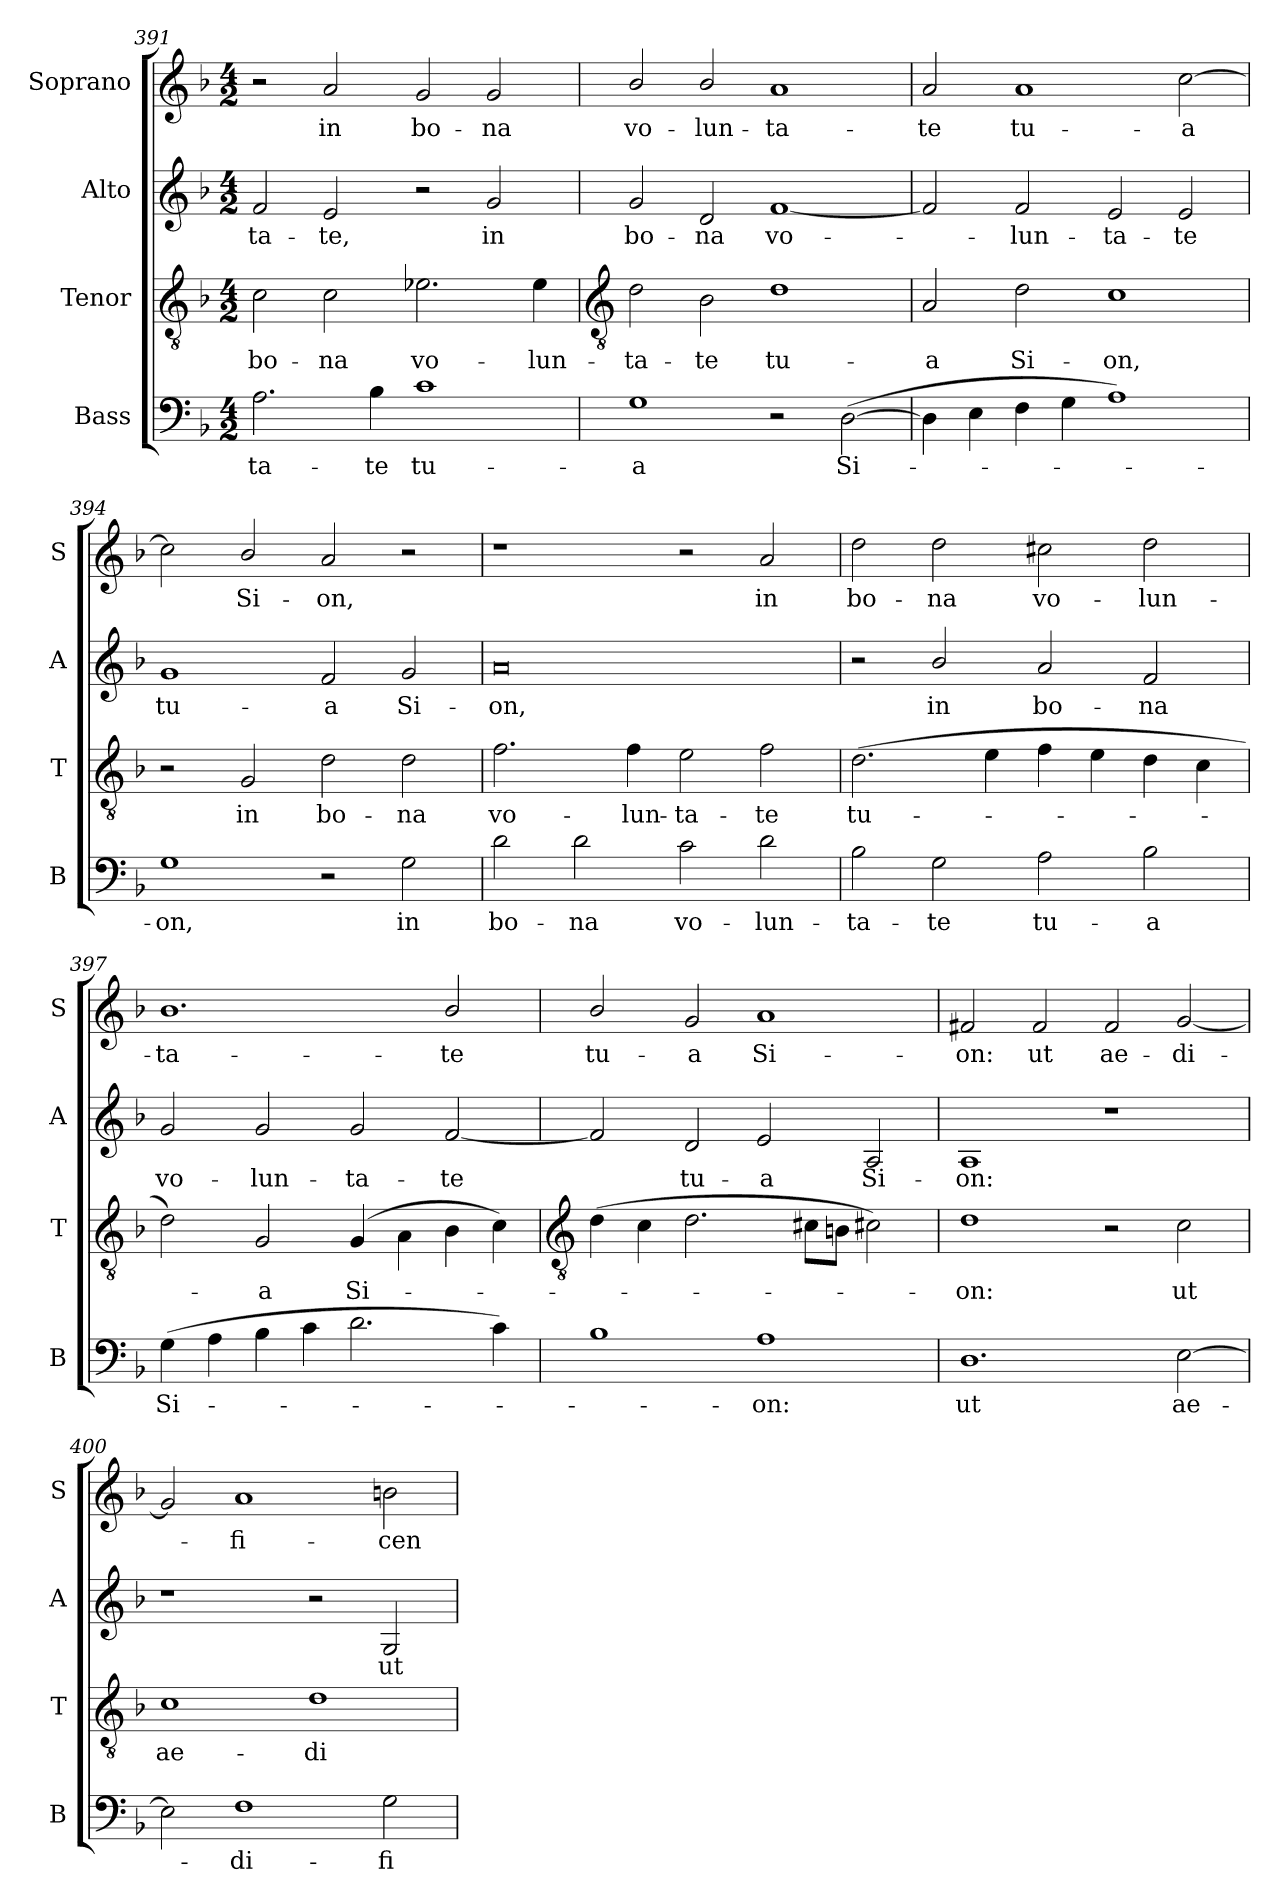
**kern	**text	**kern	**text	**kern	**text	**kern	**text
*part4	*part4	*part3	*part3	*part2	*part2	*part1	*part1
*staff4	*staff4	*staff3	*staff3	*staff2	*staff2	*staff1	*staff1
*I"Bass	*	*I"Tenor	*	*I"Alto	*	*I"Soprano	*
*I'B	*	*I'T	*	*I'A	*	*I'S	*
*clefF4	*	*clefGv2	*	*clefG2	*	*clefG2	*
*k[b-]	*	*k[b-]	*	*k[b-]	*	*k[b-]	*
*F:	*	*F:	*	*F:	*	*F:	*
*M4/2	*	*M4/2	*	*M4/2	*	*M4/2	*
=391	=391	=391	=391	=391	=391	=391	=391
!	!LO:LY:b	!	!LO:LY:b	!	!LO:LY:b	!	!
2.A	-ta-	2c	bo-	2f	-ta-	2r	.
!	!	!	!LO:LY:b	!	!LO:LY:b	!	!LO:LY:b
.	.	2c	-na	2e	-te,	2a	in
!	!LO:LY:b	!	!	!	!	!	!
4B-	-te	.	.	.	.	.	.
!	!LO:LY:b	!	!LO:LY:b	!	!	!	!LO:LY:b
1c	tu-	2.e-X	vo-	2r	.	2g	bo-
!	!	!	!	!	!LO:LY:b	!	!LO:LY:b
.	.	.	.	2g	in	2g	-na
!	!	!	!LO:LY:b	!	!	!	!
.	.	4e-	-lun-	.	.	.	.
!!LO:LB:g=z
=392	=392	=392	=392	=392	=392	=392	=392
*	*	*clefGv2	*	*	*	*	*
!	!LO:LY:b	!	!LO:LY:b	!	!LO:LY:b	!	!LO:LY:b
1G	-a	2d	-ta-	2g	bo-	2b-/	vo-
!	!	!	!LO:LY:b	!	!LO:LY:b	!	!LO:LY:b
.	.	2B-	-te	2d	-na	2b-/	-lun-
!	!	!	!LO:LY:b	!	!LO:LY:b	!	!LO:LY:b
2r	.	1d	tu-	[1f	vo-	1a	-ta-
!	!LO:LY:b	!	!	!	!	!	!
(>[2D	Si-	.	.	.	.	.	.
=393	=393	=393	=393	=393	=393	=393	=393
!	!	!	!LO:LY:b	!	!	!	!LO:LY:b
4D]	.	2A	-a	2f]	.	2a	-te
4E	.	.	.	.	.	.	.
!	!	!	!LO:LY:b	!	!LO:LY:b	!	!LO:LY:b
4F	.	2d	Si-	2f	lun-	1a	tu-
4G	.	.	.	.	.	.	.
!	!	!	!LO:LY:b	!	!LO:LY:b	!	!
1A)	.	1c	-on,	2e	-ta-	.	.
!	!	!	!	!	!LO:LY:b	!	!LO:LY:b
.	.	.	.	2e	-te	[2cc	-a
=394	=394	=394	=394	=394	=394	=394	=394
!	!LO:LY:b	!	!	!	!LO:LY:b	!	!
1G	on,	2r	.	1g	tu-	2cc]	.
!	!	!	!LO:LY:b	!	!	!	!LO:LY:b
.	.	2G	in	.	.	2b-/	Si-
!	!	!	!LO:LY:b	!	!LO:LY:b	!	!LO:LY:b
2r	.	2d	bo-	2f	-a	2a	-on,
!	!LO:LY:b	!	!LO:LY:b	!	!LO:LY:b	!	!
2G	in	2d	-na	2g	Si-	2r	.
=395	=395	=395	=395	=395	=395	=395	=395
!	!LO:LY:b	!	!LO:LY:b	!	!LO:LY:b	!	!
2d	bo-	2.f	vo-	0a	-on,	1r	.
!	!LO:LY:b	!	!	!	!	!	!
2d	-na	.	.	.	.	.	.
!	!	!	!LO:LY:b	!	!	!	!
.	.	4f	-lun-	.	.	.	.
!	!LO:LY:b	!	!LO:LY:b	!	!	!	!
2c	vo-	2e	-ta-	.	.	2r	.
!	!LO:LY:b	!	!LO:LY:b	!	!	!	!LO:LY:b
2d	-lun-	2f	-te	.	.	2a	in
=396	=396	=396	=396	=396	=396	=396	=396
!	!LO:LY:b	!	!LO:LY:b	!	!	!	!LO:LY:b
2B-	-ta-	(>2.d	tu-	2r	.	2dd	bo-
!	!LO:LY:b	!	!	!	!LO:LY:b	!	!LO:LY:b
2G	-te	.	.	2b-/	in	2dd	-na
.	.	4e	.	.	.	.	.
!	!LO:LY:b	!	!	!	!LO:LY:b	!	!LO:LY:b
2A	tu-	4f	.	2a	bo-	2cc#X	vo-
.	.	4e	.	.	.	.	.
!	!LO:LY:b	!	!	!	!LO:LY:b	!	!LO:LY:b
2B-	-a	4d	.	2f	-na	2dd	-lun-
.	.	4c	.	.	.	.	.
=397	=397	=397	=397	=397	=397	=397	=397
!	!LO:LY:b	!	!	!	!LO:LY:b	!	!LO:LY:b
(>4G	Si-	2d)	.	2g	vo-	1.b-	-ta-
4A	.	.	.	.	.	.	.
!	!	!	!LO:LY:b	!	!LO:LY:b	!	!
4B-	.	2G	a	2g	-lun-	.	.
4c	.	.	.	.	.	.	.
!	!	!	!LO:LY:b	!	!LO:LY:b	!	!
2.d	.	(>4G	Si-	2g	-ta-	.	.
.	.	4A\	.	.	.	.	.
!	!	!	!	!	!LO:LY:b	!	!LO:LY:b
.	.	4B-	.	[2f	-te	2b-/	-te
4c)	.	4c)	.	.	.	.	.
!!LO:LB:g=z
=398	=398	=398	=398	=398	=398	=398	=398
*	*	*clefGv2	*	*	*	*	*
!	!	!	!	!	!	!	!LO:LY:b
1B-	.	(>4d	.	2f]	.	2b-/	tu-
.	.	4c	.	.	.	.	.
!	!	!	!	!	!LO:LY:b	!	!LO:LY:b
.	.	2.d	.	2d	tu-	2g	-a
!	!LO:LY:b	!	!	!	!LO:LY:b	!	!LO:LY:b
1A	on:	.	.	2e	-a	1a	Si-
.	.	8c#L	.	.	.	.	.
.	.	8BJ	.	.	.	.	.
!	!	!	!	!	!LO:LY:b	!	!
.	.	2c#X)	.	2A	Si-	.	.
=399	=399	=399	=399	=399	=399	=399	=399
!	!LO:LY:b	!	!LO:LY:b	!	!LO:LY:b	!	!LO:LY:b
1.D	ut	1d	on:	1A	-on:	2f#X	-on:
!	!	!	!	!	!	!	!LO:LY:b
.	.	.	.	.	.	2f#	ut
!	!	!	!	!	!	!	!LO:LY:b
.	.	2r	.	1r	.	2f#	ae-
!	!LO:LY:b	!	!LO:LY:b	!	!	!	!LO:LY:b
[2E	ae-	2c	ut	.	.	[2g	-di-
=400	=400	=400	=400	=400	=400	=400	=400
!	!	!	!LO:LY:b	!	!	!	!
2E]	.	1c	ae-	1r	.	2g]	.
!	!LO:LY:b	!	!	!	!	!	!LO:LY:b
1F	di-	.	.	.	.	1a	fi-
!	!	!	!LO:LY:b	!	!	!	!
.	.	1d	-di-	2r	.	.	.
!	!LO:LY:b	!	!	!	!LO:LY:b	!	!LO:LY:b
2G	-fi-	.	.	2G	ut	2bn	-cen-
=	=	=	=	=	=	=	=
*-	*-	*-	*-	*-	*-	*-	*-
